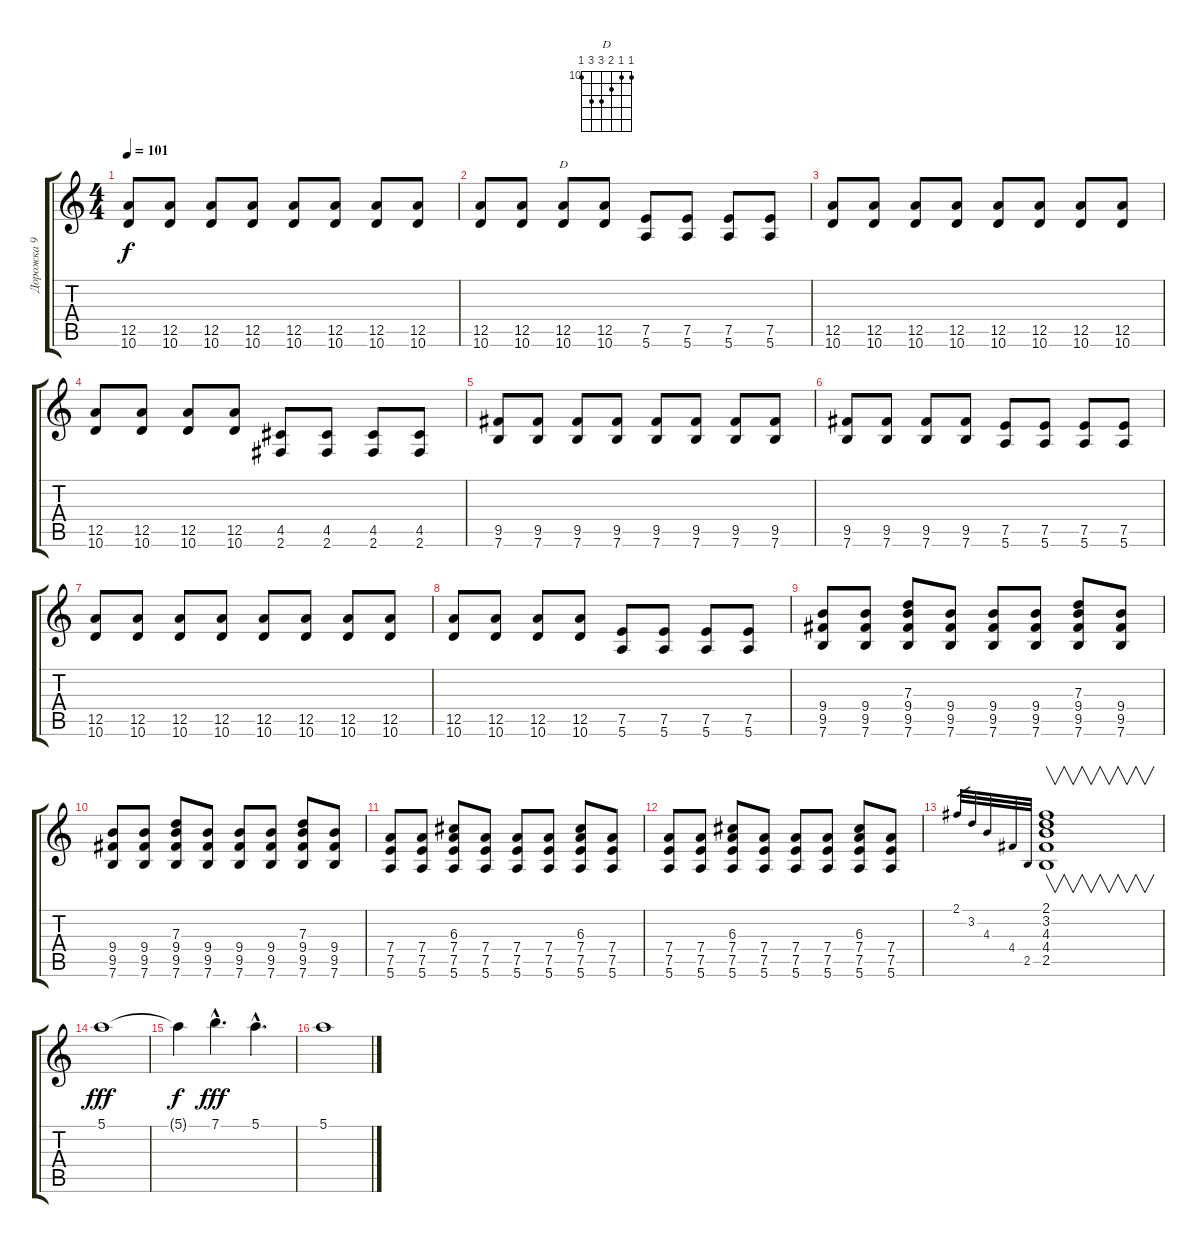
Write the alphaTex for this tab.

\track ("Дорожка 9" "Дорожка 9") {instrument overdrivenguitar}
\staff {score tabs}
\tuning (E4 B3 G3 D3 A2 E2) {hide}
\chord ("D" 10 10 11 12 12 10) {firstfret 10}
\ts (4 4)
\tempo 101
\clef g2
\ks c
(12.5 10.6).8{dy f} (12.5 10.6).8 (12.5 10.6).8 (12.5 10.6).8 (12.5 10.6).8 (12.5 10.6).8 (12.5 10.6).8 (12.5 10.6).8 |
(12.5 10.6).8 (12.5 10.6).8 (12.5 10.6).8{ch "D"} (12.5 10.6).8 (7.5 5.6).8 (7.5 5.6).8 (7.5 5.6).8 (7.5 5.6).8 |
(12.5 10.6).8 (12.5 10.6).8 (12.5 10.6).8 (12.5 10.6).8 (12.5 10.6).8 (12.5 10.6).8 (12.5 10.6).8 (12.5 10.6).8 |
(12.5 10.6).8 (12.5 10.6).8 (12.5 10.6).8 (12.5 10.6).8 (4.5 2.6).8 (4.5 2.6).8 (4.5 2.6).8 (4.5 2.6).8 |
(9.5 7.6).8 (9.5 7.6).8 (9.5 7.6).8 (9.5 7.6).8 (9.5 7.6).8 (9.5 7.6).8 (9.5 7.6).8 (9.5 7.6).8 |
(9.5 7.6).8 (9.5 7.6).8 (9.5 7.6).8 (9.5 7.6).8 (7.5 5.6).8 (7.5 5.6).8 (7.5 5.6).8 (7.5 5.6).8 |
(12.5 10.6).8 (12.5 10.6).8 (12.5 10.6).8 (12.5 10.6).8 (12.5 10.6).8 (12.5 10.6).8 (12.5 10.6).8 (12.5 10.6).8 |
(12.5 10.6).8 (12.5 10.6).8 (12.5 10.6).8 (12.5 10.6).8 (7.5 5.6).8 (7.5 5.6).8 (7.5 5.6).8 (7.5 5.6).8 |
(9.4 9.5 7.6).8 (9.4 9.5 7.6).8 (7.3 9.4 9.5 7.6).8 (9.4 9.5 7.6).8 (9.4 9.5 7.6).8 (9.4 9.5 7.6).8 (7.3 9.4 9.5 7.6).8 (9.4 9.5 7.6).8 |
(9.4 9.5 7.6).8 (9.4 9.5 7.6).8 (7.3 9.4 9.5 7.6).8 (9.4 9.5 7.6).8 (9.4 9.5 7.6).8 (9.4 9.5 7.6).8 (7.3 9.4 9.5 7.6).8 (9.4 9.5 7.6).8 |
(7.4 7.5 5.6).8 (7.4 7.5 5.6).8 (6.3 7.4 7.5 5.6).8 (7.4 7.5 5.6).8 (7.4 7.5 5.6).8 (7.4 7.5 5.6).8 (6.3 7.4 7.5 5.6).8 (7.4 7.5 5.6).8 |
(7.4 7.5 5.6).8 (7.4 7.5 5.6).8 (6.3 7.4 7.5 5.6).8 (7.4 7.5 5.6).8 (7.4 7.5 5.6).8 (7.4 7.5 5.6).8 (6.3 7.4 7.5 5.6).8 (7.4 7.5 5.6).8 |
2.1.32{gr} 3.2.32{gr} 4.3.32{gr} 4.4.32{gr} 2.5.32{gr} (2.1 3.2 4.3 4.4 2.5).1{v} |
5.1.1{dy fff} |
5.1{t}.4{dy f} 7.1{hac}.4{d dy fff} 5.1{hac}.4{d} |
5.1.1
